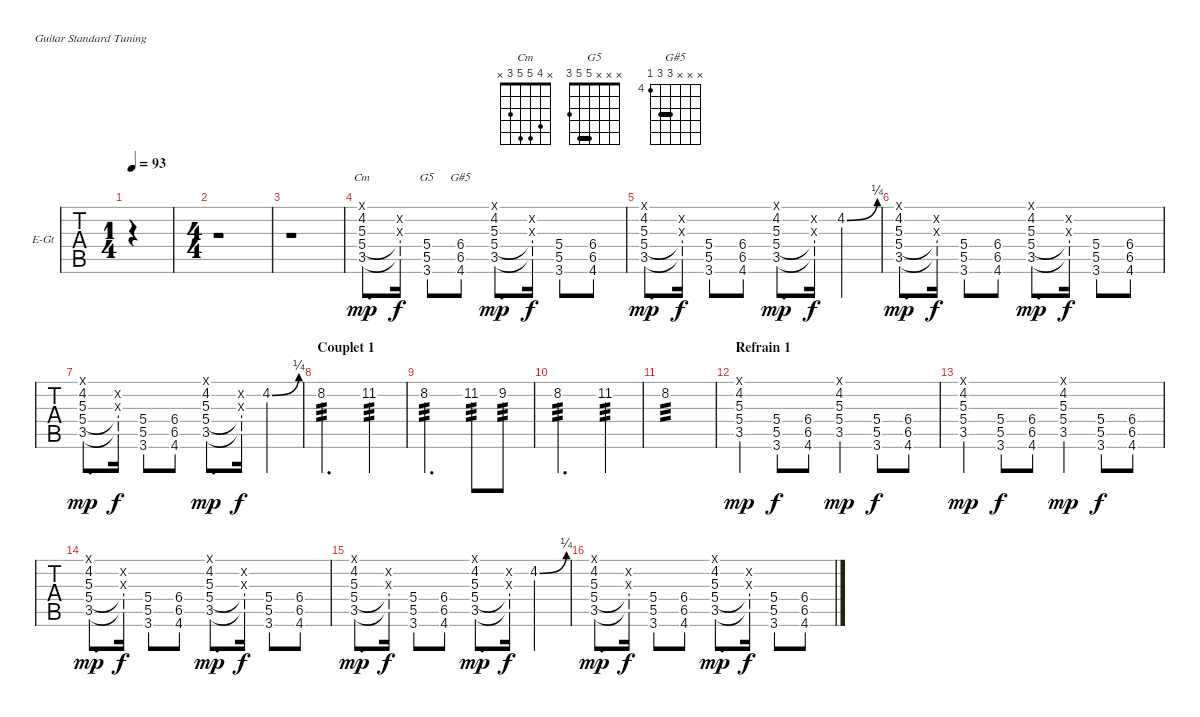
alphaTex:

\bracketExtendMode groupsimilarinstruments
\firstSystemTrackNameOrientation horizontal
\otherSystemsTrackNameOrientation horizontal
\track ("Guitare 1 Sat" "E-Gt") {instrument distortionguitar}
\staff {tabs}
\tuning (E4 B3 G3 D3 A2 E2)
\chord ("Cm" x 4 5 5 3 x) {showfingering false}
\chord ("G5" x x x 5 5 3) {showfingering false barre 5}
\chord ("G#5" x x x 6 6 4) {firstfret 4 showfingering false barre 6}
\ts (1 4)
\tempo 93
\clef g2
\ks c
r.4{dy mp instrument distortionguitar} |
\ts (4 4)
r.1 |
r.1 |
(0.1{x} 4.2 5.3 5.4 3.5).8{d ch "Cm"} (0.2{x} 0.3{x} 5.4{t} 3.5{t}).16{dy f} (5.4 5.5 3.6).8{ch "G5"} (6.4 6.5 4.6).8{ch "G#5"} (0.1{x} 4.2 5.3 5.4 3.5).8{d dy mp} (0.2{x} 0.3{x} 5.4{t} 3.5{t}).16{dy f} (5.4 5.5 3.6).8 (6.4 6.5 4.6).8 |
(0.1{x} 4.2 5.3 5.4 3.5).8{d dy mp} (0.2{x} 0.3{x} 5.4{t} 3.5{t}).16{dy f} (5.4 5.5 3.6).8 (6.4 6.5 4.6).8 (0.1{x} 4.2 5.3 5.4 3.5).8{d dy mp} (0.2{x} 0.3{x} 5.4{t} 3.5{t}).16{dy f} 4.2{be (bend 0 0 60 1)}.4 |
(0.1{x} 4.2 5.3 5.4 3.5).8{d dy mp} (0.2{x} 0.3{x} 5.4{t} 3.5{t}).16{dy f} (5.4 5.5 3.6).8 (6.4 6.5 4.6).8 (0.1{x} 4.2 5.3 5.4 3.5).8{d dy mp} (0.2{x} 0.3{x} 5.4{t} 3.5{t}).16{dy f} (5.4 5.5 3.6).8 (6.4 6.5 4.6).8 |
(0.1{x} 4.2 5.3 5.4 3.5).8{d dy mp} (0.2{x} 0.3{x} 5.4{t} 3.5{t}).16{dy f} (5.4 5.5 3.6).8 (6.4 6.5 4.6).8 (0.1{x} 4.2 5.3 5.4 3.5).8{d dy mp} (0.2{x} 0.3{x} 5.4{t} 3.5{t}).16{dy f} 4.2{be (bend 0 0 60 1)}.4 |
\section ("" "Couplet 1")
8.2.2{d tp 3} 11.2.4{tp 3} |
8.2.2{d tp 3} 11.2.8{tp 3} 9.2.8{tp 3} |
8.2.2{d tp 3} 11.2.4{tp 3} |
8.2.1{tp 3} |
\section ("" "Refrain 1")
(0.1{x} 4.2 5.3 5.4 3.5).4{dy mp} (5.4 5.5 3.6).8{dy f} (6.4 6.5 4.6).8 (0.1{x} 4.2 5.3 5.4 3.5).4{dy mp} (5.4 5.5 3.6).8{dy f} (6.4 6.5 4.6).8 |
(0.1{x} 4.2 5.3 5.4 3.5).4{dy mp} (5.4 5.5 3.6).8{dy f} (6.4 6.5 4.6).8 (0.1{x} 4.2 5.3 5.4 3.5).4{dy mp} (5.4 5.5 3.6).8{dy f} (6.4 6.5 4.6).8 |
(0.1{x} 4.2 5.3 5.4 3.5).8{d dy mp} (0.2{x} 0.3{x} 5.4{t} 3.5{t}).16{dy f} (5.4 5.5 3.6).8 (6.4 6.5 4.6).8 (0.1{x} 4.2 5.3 5.4 3.5).8{d dy mp} (0.2{x} 0.3{x} 5.4{t} 3.5{t}).16{dy f} (5.4 5.5 3.6).8 (6.4 6.5 4.6).8 |
(0.1{x} 4.2 5.3 5.4 3.5).8{d dy mp} (0.2{x} 0.3{x} 5.4{t} 3.5{t}).16{dy f} (5.4 5.5 3.6).8 (6.4 6.5 4.6).8 (0.1{x} 4.2 5.3 5.4 3.5).8{d dy mp} (0.2{x} 0.3{x} 5.4{t} 3.5{t}).16{dy f} 4.2{be (bend 0 0 60 1)}.4 |
(0.1{x} 4.2 5.3 5.4 3.5).8{d dy mp} (0.2{x} 0.3{x} 5.4{t} 3.5{t}).16{dy f} (5.4 5.5 3.6).8 (6.4 6.5 4.6).8 (0.1{x} 4.2 5.3 5.4 3.5).8{d dy mp} (0.2{x} 0.3{x} 5.4{t} 3.5{t}).16{dy f} (5.4 5.5 3.6).8 (6.4 6.5 4.6).8
